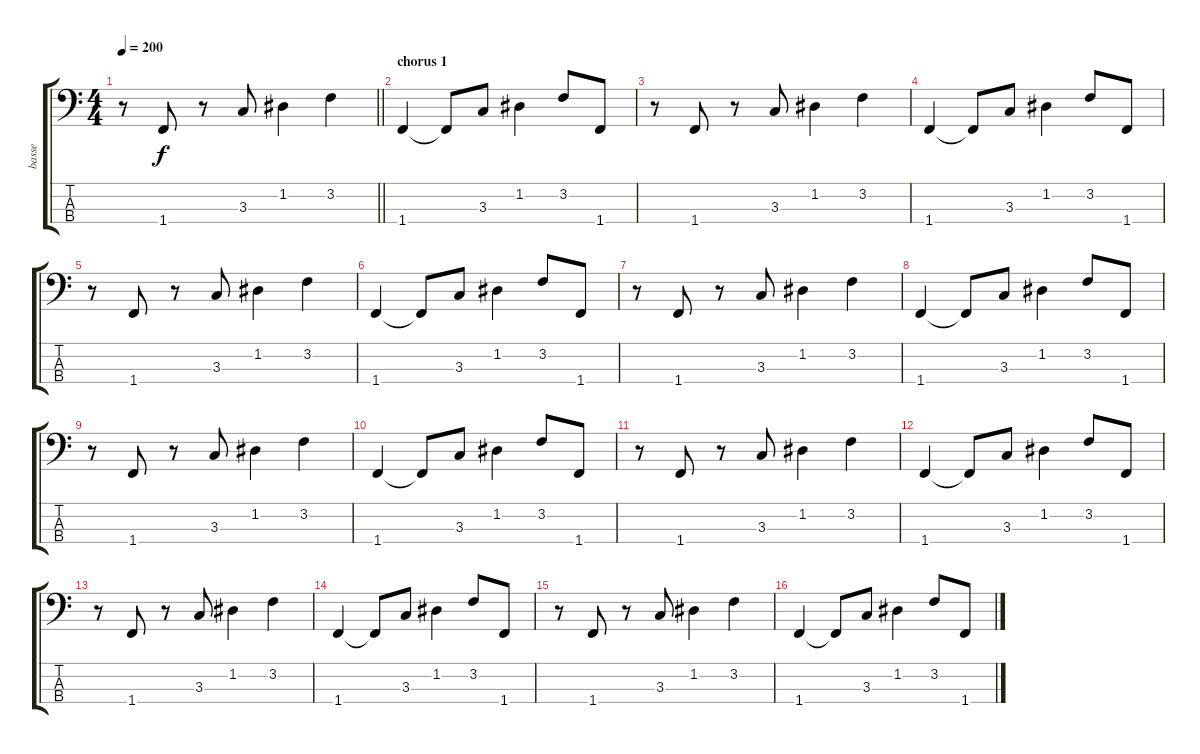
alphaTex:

\track ("basse" "basse") {instrument fretlessbass}
\staff {score tabs}
\tuning (G2 D2 A1 E1) {hide}
\ts (4 4)
\tempo 200
\clef f4
\barLineRight lightlight
\ks c
r.8{dy f} 1.4.8 r.8 3.3.8 1.2.4 3.2.4 |
\section ("" "chorus 1")
1.4.4 1.4{t}.8 3.3.8 1.2.4 3.2.8 1.4.8 |
r.8 1.4.8 r.8 3.3.8 1.2.4 3.2.4 |
1.4.4 1.4{t}.8 3.3.8 1.2.4 3.2.8 1.4.8 |
r.8 1.4.8 r.8 3.3.8 1.2.4 3.2.4 |
1.4.4 1.4{t}.8 3.3.8 1.2.4 3.2.8 1.4.8 |
r.8 1.4.8 r.8 3.3.8 1.2.4 3.2.4 |
1.4.4 1.4{t}.8 3.3.8 1.2.4 3.2.8 1.4.8 |
r.8 1.4.8 r.8 3.3.8 1.2.4 3.2.4 |
1.4.4 1.4{t}.8 3.3.8 1.2.4 3.2.8 1.4.8 |
r.8 1.4.8 r.8 3.3.8 1.2.4 3.2.4 |
1.4.4 1.4{t}.8 3.3.8 1.2.4 3.2.8 1.4.8 |
r.8 1.4.8 r.8 3.3.8 1.2.4 3.2.4 |
1.4.4 1.4{t}.8 3.3.8 1.2.4 3.2.8 1.4.8 |
r.8 1.4.8 r.8 3.3.8 1.2.4 3.2.4 |
1.4.4 1.4{t}.8 3.3.8 1.2.4 3.2.8 1.4.8
